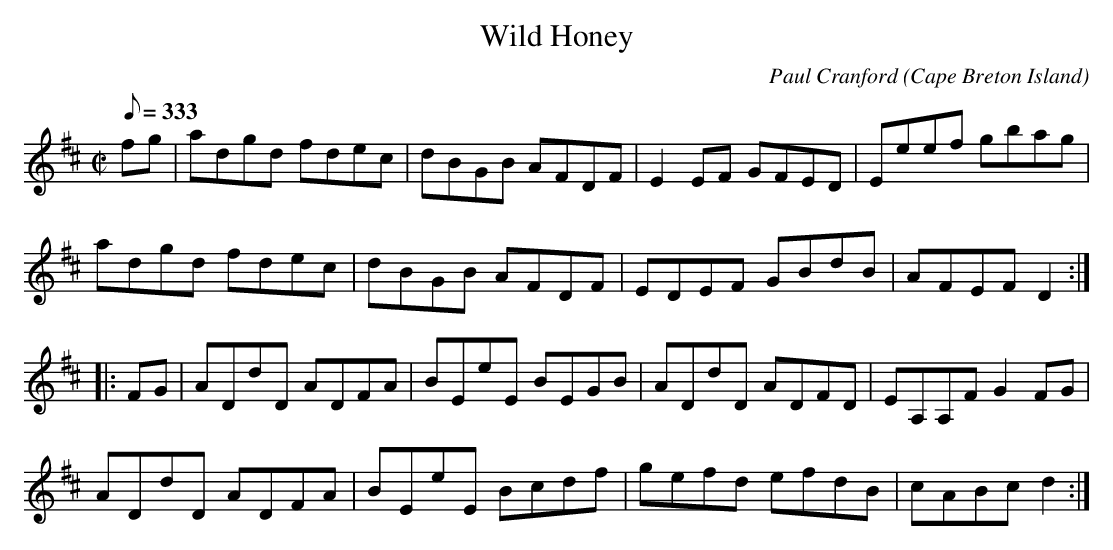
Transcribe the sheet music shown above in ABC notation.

X:1
T:Wild Honey
C:Paul Cranford
O:Cape Breton Island
L:1/8
Q:333
M:C|
K:D
fg|adgd fdec|dBGB AFDF|E2 EF GFED|Eeef gbag|
adgd fdec|dBGB AFDF|EDEF GBdB|AFEF D2:|
|:FG|ADdD ADFA|BEeE BEGB|ADdD ADFD|EA,A,F G2 FG|
ADdD ADFA|BEeE Bcdf|gefd efdB|cABc d2:|
